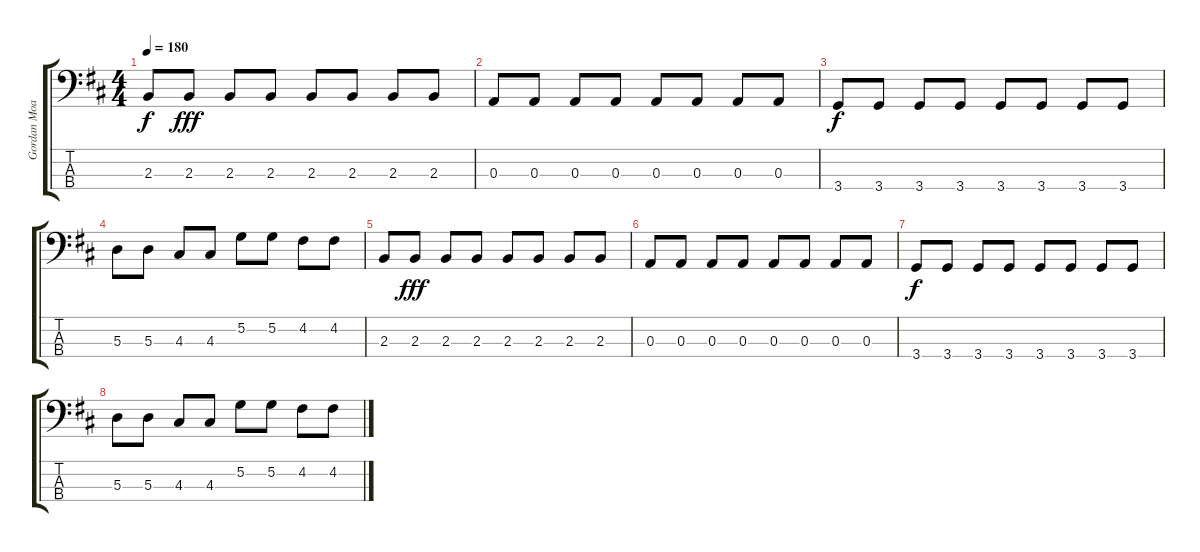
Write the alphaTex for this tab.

\track ("Gordan Moakes" "Gordan Moa") {instrument electricbassfinger}
\staff {score tabs}
\tuning (G2 D2 A1 E1) {hide}
\ts (4 4)
\tempo 180
\clef f4
\ks d
2.3.8{dy f} 2.3.8{dy fff} 2.3.8 2.3.8 2.3.8 2.3.8 2.3.8 2.3.8 |
0.3.8 0.3.8 0.3.8 0.3.8 0.3.8 0.3.8 0.3.8 0.3.8 |
3.4.8{dy f} 3.4.8 3.4.8 3.4.8 3.4.8 3.4.8 3.4.8 3.4.8 |
5.3.8 5.3.8 4.3.8 4.3.8 5.2.8 5.2.8 4.2.8 4.2.8 |
2.3.8 2.3.8{dy fff} 2.3.8 2.3.8 2.3.8 2.3.8 2.3.8 2.3.8 |
0.3.8 0.3.8 0.3.8 0.3.8 0.3.8 0.3.8 0.3.8 0.3.8 |
3.4.8{dy f} 3.4.8 3.4.8 3.4.8 3.4.8 3.4.8 3.4.8 3.4.8 |
5.3.8 5.3.8 4.3.8 4.3.8 5.2.8 5.2.8 4.2.8 4.2.8
